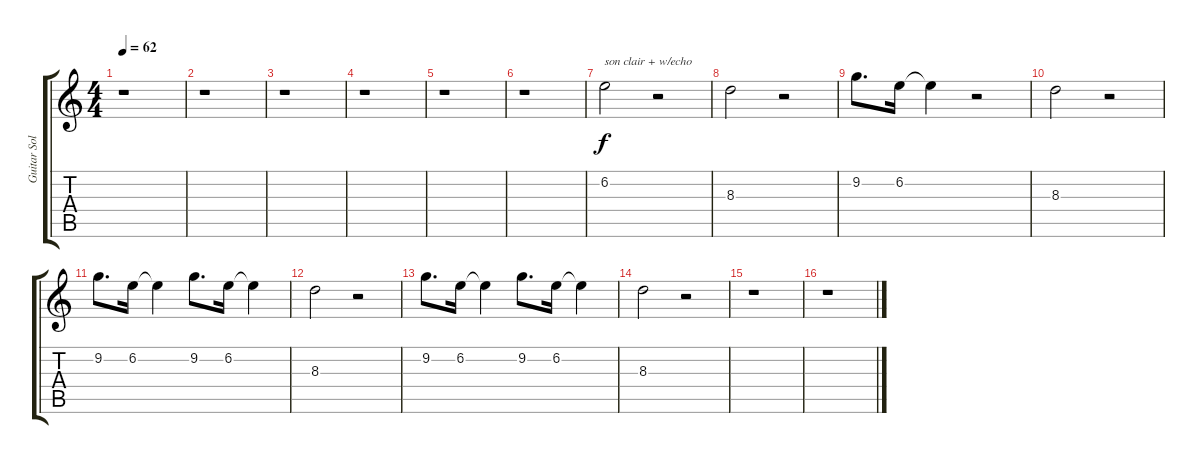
\track ("Guitar Solo" "Guitar Sol") {instrument overdrivenguitar}
\staff {score tabs}
\tuning (Eb4 Bb3 Gb3 Db3 Ab2 Eb2) {hide}
\ts (4 4)
\tempo 62
\clef g2
\ks c
r.1{dy f} |
r.1 |
r.1 |
r.1 |
r.1 |
r.1 |
6.2.2{txt "son clair + w/echo"} r.2 |
8.3.2 r.2 |
9.2.8{d} 6.2.16 6.2{t}.4 r.2 |
8.3.2 r.2 |
9.2.8{d} 6.2.16 6.2{t}.4 9.2.8{d} 6.2.16 6.2{t}.4 |
8.3.2 r.2 |
9.2.8{d} 6.2.16 6.2{t}.4 9.2.8{d} 6.2.16 6.2{t}.4 |
8.3.2 r.2 |
r.1 |
r.1
